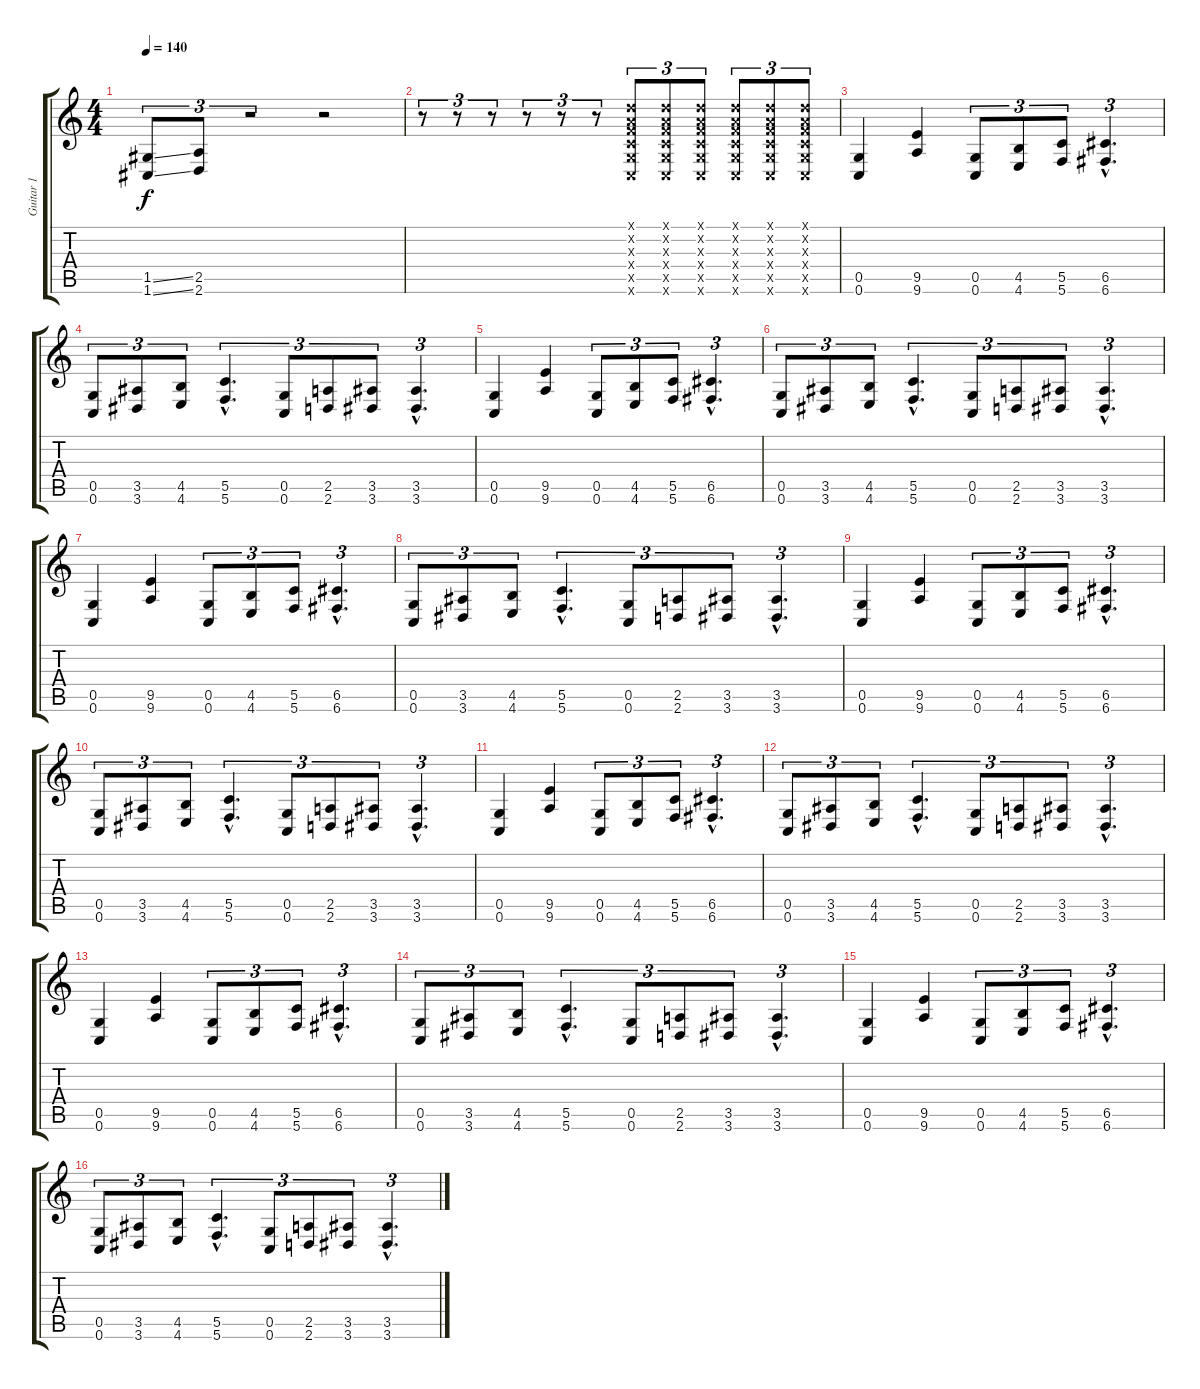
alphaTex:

\track ("Guitar 1" "Guitar 1") {instrument distortionguitar}
\staff {score tabs}
\tuning (D4 A3 F3 C3 G2 C2) {hide}
\ts (4 4)
\tempo 140
\clef g2
\ks c
(1.5{ss} 1.6{ss}).8{tu (3 2) txt " " dy f} (2.5 2.6).8{tu (3 2)} r.2{tu (3 2)} r.2 |
r.8{tu (3 2)} r.8{tu (3 2)} r.8{tu (3 2)} r.8{tu (3 2)} r.8{tu (3 2)} r.8{tu (3 2)} (0.1{x} 0.2{x} 0.3{x} 0.4{x} 0.5{x} 0.6{x}).8{tu (3 2)} (0.1{x} 0.2{x} 0.3{x} 0.4{x} 0.5{x} 0.6{x}).8{tu (3 2)} (0.1{x} 0.2{x} 0.3{x} 0.4{x} 0.5{x} 0.6{x}).8{tu (3 2)} (0.1{x} 0.2{x} 0.3{x} 0.4{x} 0.5{x} 0.6{x}).8{tu (3 2)} (0.1{x} 0.2{x} 0.3{x} 0.4{x} 0.5{x} 0.6{x}).8{tu (3 2)} (0.1{x} 0.2{x} 0.3{x} 0.4{x} 0.5{x} 0.6{x}).8{tu (3 2)} |
(0.5 0.6).4 (9.5 9.6).4 (0.5 0.6).8{tu (3 2)} (4.5 4.6).8{tu (3 2)} (5.5 5.6).8{tu (3 2)} (6.5{hac} 6.6{hac}).4{d tu (3 2)} |
(0.5 0.6).8{tu (3 2)} (3.5 3.6).8{tu (3 2)} (4.5 4.6).8{tu (3 2)} (5.5{hac} 5.6{hac}).4{d tu (3 2)} (0.5 0.6).8{tu (3 2)} (2.5 2.6).8{tu (3 2)} (3.5 3.6).8{tu (3 2)} (3.5{hac} 3.6{hac}).4{d tu (3 2)} |
(0.5 0.6).4 (9.5 9.6).4 (0.5 0.6).8{tu (3 2)} (4.5 4.6).8{tu (3 2)} (5.5 5.6).8{tu (3 2)} (6.5{hac} 6.6{hac}).4{d tu (3 2)} |
(0.5 0.6).8{tu (3 2)} (3.5 3.6).8{tu (3 2)} (4.5 4.6).8{tu (3 2)} (5.5{hac} 5.6{hac}).4{d tu (3 2)} (0.5 0.6).8{tu (3 2)} (2.5 2.6).8{tu (3 2)} (3.5 3.6).8{tu (3 2)} (3.5{hac} 3.6{hac}).4{d tu (3 2)} |
(0.5 0.6).4 (9.5 9.6).4 (0.5 0.6).8{tu (3 2)} (4.5 4.6).8{tu (3 2)} (5.5 5.6).8{tu (3 2)} (6.5{hac} 6.6{hac}).4{d tu (3 2)} |
(0.5 0.6).8{tu (3 2)} (3.5 3.6).8{tu (3 2)} (4.5 4.6).8{tu (3 2)} (5.5{hac} 5.6{hac}).4{d tu (3 2)} (0.5 0.6).8{tu (3 2)} (2.5 2.6).8{tu (3 2)} (3.5 3.6).8{tu (3 2)} (3.5{hac} 3.6{hac}).4{d tu (3 2)} |
(0.5 0.6).4 (9.5 9.6).4 (0.5 0.6).8{tu (3 2)} (4.5 4.6).8{tu (3 2)} (5.5 5.6).8{tu (3 2)} (6.5{hac} 6.6{hac}).4{d tu (3 2)} |
(0.5 0.6).8{tu (3 2)} (3.5 3.6).8{tu (3 2)} (4.5 4.6).8{tu (3 2)} (5.5{hac} 5.6{hac}).4{d tu (3 2)} (0.5 0.6).8{tu (3 2)} (2.5 2.6).8{tu (3 2)} (3.5 3.6).8{tu (3 2)} (3.5{hac} 3.6{hac}).4{d tu (3 2)} |
(0.5 0.6).4 (9.5 9.6).4 (0.5 0.6).8{tu (3 2)} (4.5 4.6).8{tu (3 2)} (5.5 5.6).8{tu (3 2)} (6.5{hac} 6.6{hac}).4{d tu (3 2)} |
(0.5 0.6).8{tu (3 2)} (3.5 3.6).8{tu (3 2)} (4.5 4.6).8{tu (3 2)} (5.5{hac} 5.6{hac}).4{d tu (3 2)} (0.5 0.6).8{tu (3 2)} (2.5 2.6).8{tu (3 2)} (3.5 3.6).8{tu (3 2)} (3.5{hac} 3.6{hac}).4{d tu (3 2)} |
(0.5 0.6).4 (9.5 9.6).4 (0.5 0.6).8{tu (3 2)} (4.5 4.6).8{tu (3 2)} (5.5 5.6).8{tu (3 2)} (6.5{hac} 6.6{hac}).4{d tu (3 2)} |
(0.5 0.6).8{tu (3 2)} (3.5 3.6).8{tu (3 2)} (4.5 4.6).8{tu (3 2)} (5.5{hac} 5.6{hac}).4{d tu (3 2)} (0.5 0.6).8{tu (3 2)} (2.5 2.6).8{tu (3 2)} (3.5 3.6).8{tu (3 2)} (3.5{hac} 3.6{hac}).4{d tu (3 2)} |
(0.5 0.6).4 (9.5 9.6).4 (0.5 0.6).8{tu (3 2)} (4.5 4.6).8{tu (3 2)} (5.5 5.6).8{tu (3 2)} (6.5{hac} 6.6{hac}).4{d tu (3 2)} |
(0.5 0.6).8{tu (3 2)} (3.5 3.6).8{tu (3 2)} (4.5 4.6).8{tu (3 2)} (5.5{hac} 5.6{hac}).4{d tu (3 2)} (0.5 0.6).8{tu (3 2)} (2.5 2.6).8{tu (3 2)} (3.5 3.6).8{tu (3 2)} (3.5{hac} 3.6{hac}).4{d tu (3 2)}
